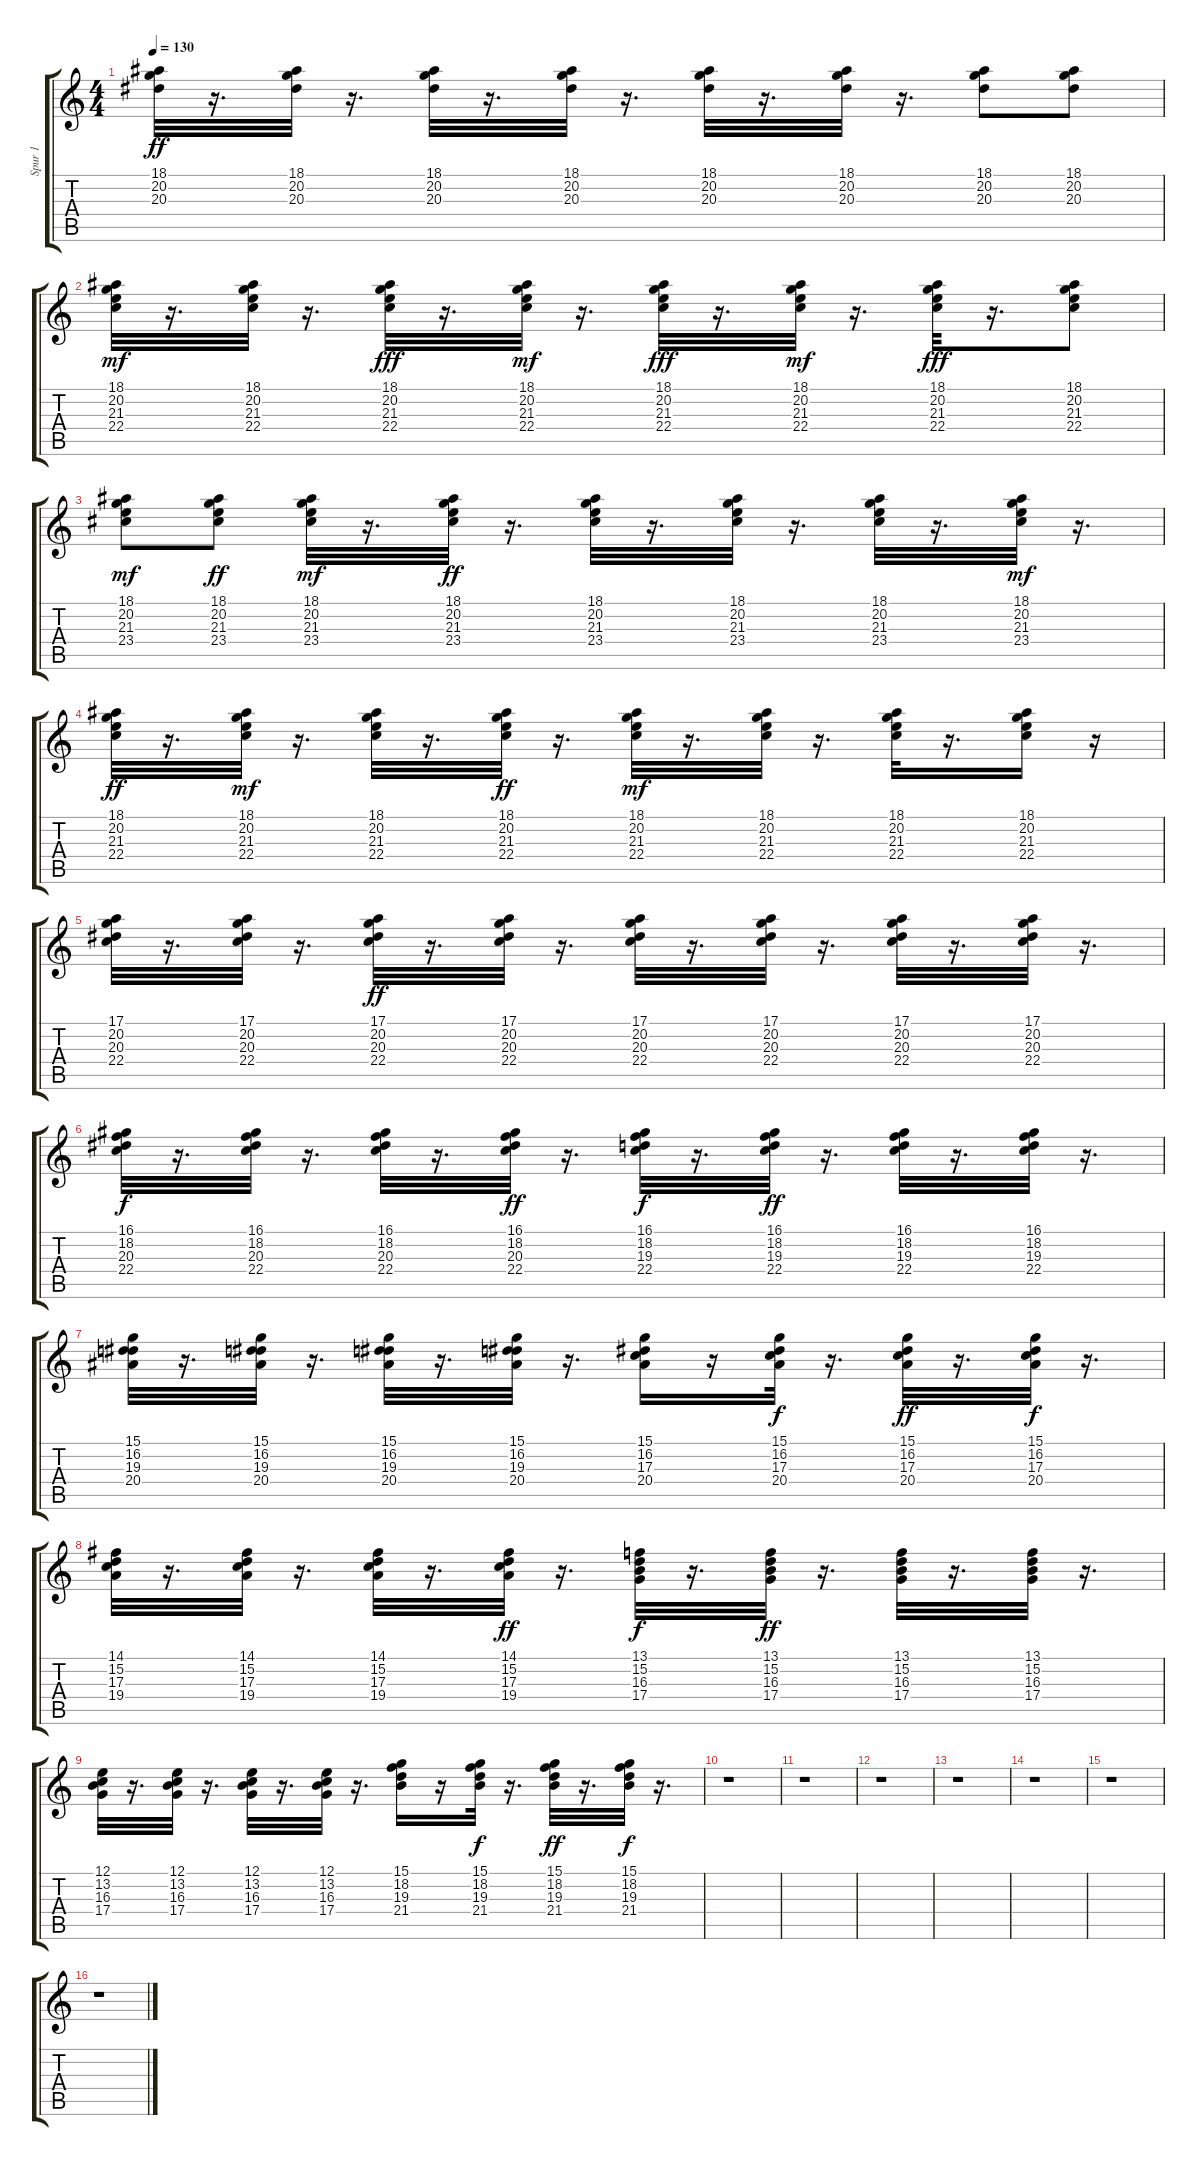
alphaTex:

\track ("Spur 1" "Spur 1") {instrument honkytonkpiano}
\staff {score tabs}
\tuning (E4 B3 G3 D3 A2 E2) {hide}
\ts (4 4)
\tempo 130
\clef g2
\ks c
(18.1 20.2 20.3).32{dy ff} r.16{d} (18.1 20.2 20.3).32 r.16{d} (18.1 20.2 20.3).32 r.16{d} (18.1 20.2 20.3).32 r.16{d} (18.1 20.2 20.3).32 r.16{d} (18.1 20.2 20.3).32 r.16{d} (18.1 20.2 20.3).8 (18.1 20.2 20.3).8 |
(18.1 20.2 21.3 22.4).32{dy mf} r.16{d} (18.1 20.2 21.3 22.4).32 r.16{d} (18.1 20.2 21.3 22.4).32{dy fff} r.16{d} (18.1 20.2 21.3 22.4).32{dy mf} r.16{d} (18.1 20.2 21.3 22.4).32{dy fff} r.16{d} (18.1 20.2 21.3 22.4).32{dy mf} r.16{d} (18.1 20.2 21.3 22.4).32{dy fff} r.16{d} (18.1 20.2 21.3 22.4).8 |
(18.1 20.2 21.3 23.4).8{dy mf} (18.1 20.2 21.3 23.4).8{dy ff} (18.1 20.2 21.3 23.4).32{dy mf} r.16{d} (18.1 20.2 21.3 23.4).32{dy ff} r.16{d} (18.1 20.2 21.3 23.4).32 r.16{d} (18.1 20.2 21.3 23.4).32 r.16{d} (18.1 20.2 21.3 23.4).32 r.16{d} (18.1 20.2 21.3 23.4).32{dy mf} r.16{d} |
(18.1 20.2 21.3 22.4).32{dy ff} r.16{d} (18.1 20.2 21.3 22.4).32{dy mf} r.16{d} (18.1 20.2 21.3 22.4).32 r.16{d} (18.1 20.2 21.3 22.4).32{dy ff} r.16{d} (18.1 20.2 21.3 22.4).32{dy mf} r.16{d} (18.1 20.2 21.3 22.4).32 r.16{d} (18.1 20.2 21.3 22.4).32 r.16{d} (18.1 20.2 21.3 22.4).16 r.16 |
(17.1 20.2 20.3 22.4).32 r.16{d} (17.1 20.2 20.3 22.4).32 r.16{d} (17.1 20.2 20.3 22.4).32{dy ff} r.16{d} (17.1 20.2 20.3 22.4).32 r.16{d} (17.1 20.2 20.3 22.4).32 r.16{d} (17.1 20.2 20.3 22.4).32 r.16{d} (17.1 20.2 20.3 22.4).32 r.16{d} (17.1 20.2 20.3 22.4).32 r.16{d} |
(16.1 18.2 20.3 22.4).32{dy f} r.16{d} (16.1 18.2 20.3 22.4).32 r.16{d} (16.1 18.2 20.3 22.4).32 r.16{d} (16.1 18.2 20.3 22.4).32{dy ff} r.16{d} (16.1 18.2 19.3 22.4).32{dy f} r.16{d} (16.1 18.2 19.3 22.4).32{dy ff} r.16{d} (16.1 18.2 19.3 22.4).32 r.16{d} (16.1 18.2 19.3 22.4).32 r.16{d} |
(15.1 16.2 19.3 20.4).32 r.16{d} (15.1 16.2 19.3 20.4).32 r.16{d} (15.1 16.2 19.3 20.4).32 r.16{d} (15.1 16.2 19.3 20.4).32 r.16{d} (15.1 16.2 17.3 20.4).16 r.16 (15.1 16.2 17.3 20.4).32{dy f} r.16{d} (15.1 16.2 17.3 20.4).32{dy ff} r.16{d} (15.1 16.2 17.3 20.4).32{dy f} r.16{d} |
(14.1 15.2 17.3 19.4).32 r.16{d} (14.1 15.2 17.3 19.4).32 r.16{d} (14.1 15.2 17.3 19.4).32 r.16{d} (14.1 15.2 17.3 19.4).32{dy ff} r.16{d} (13.1 15.2 16.3 17.4).32{dy f} r.16{d} (13.1 15.2 16.3 17.4).32{dy ff} r.16{d} (13.1 15.2 16.3 17.4).32 r.16{d} (13.1 15.2 16.3 17.4).32 r.16{d} |
(12.1 13.2 16.3 17.4).32 r.16{d} (12.1 13.2 16.3 17.4).32 r.16{d} (12.1 13.2 16.3 17.4).32 r.16{d} (12.1 13.2 16.3 17.4).32 r.16{d} (15.1 18.2 19.3 21.4).16 r.16 (15.1 18.2 19.3 21.4).32{dy f} r.16{d} (15.1 18.2 19.3 21.4).32{dy ff} r.16{d} (15.1 18.2 19.3 21.4).32{dy f} r.16{d} |
r.1 |
r.1 |
r.1 |
r.1 |
r.1 |
r.1 |
r.1
